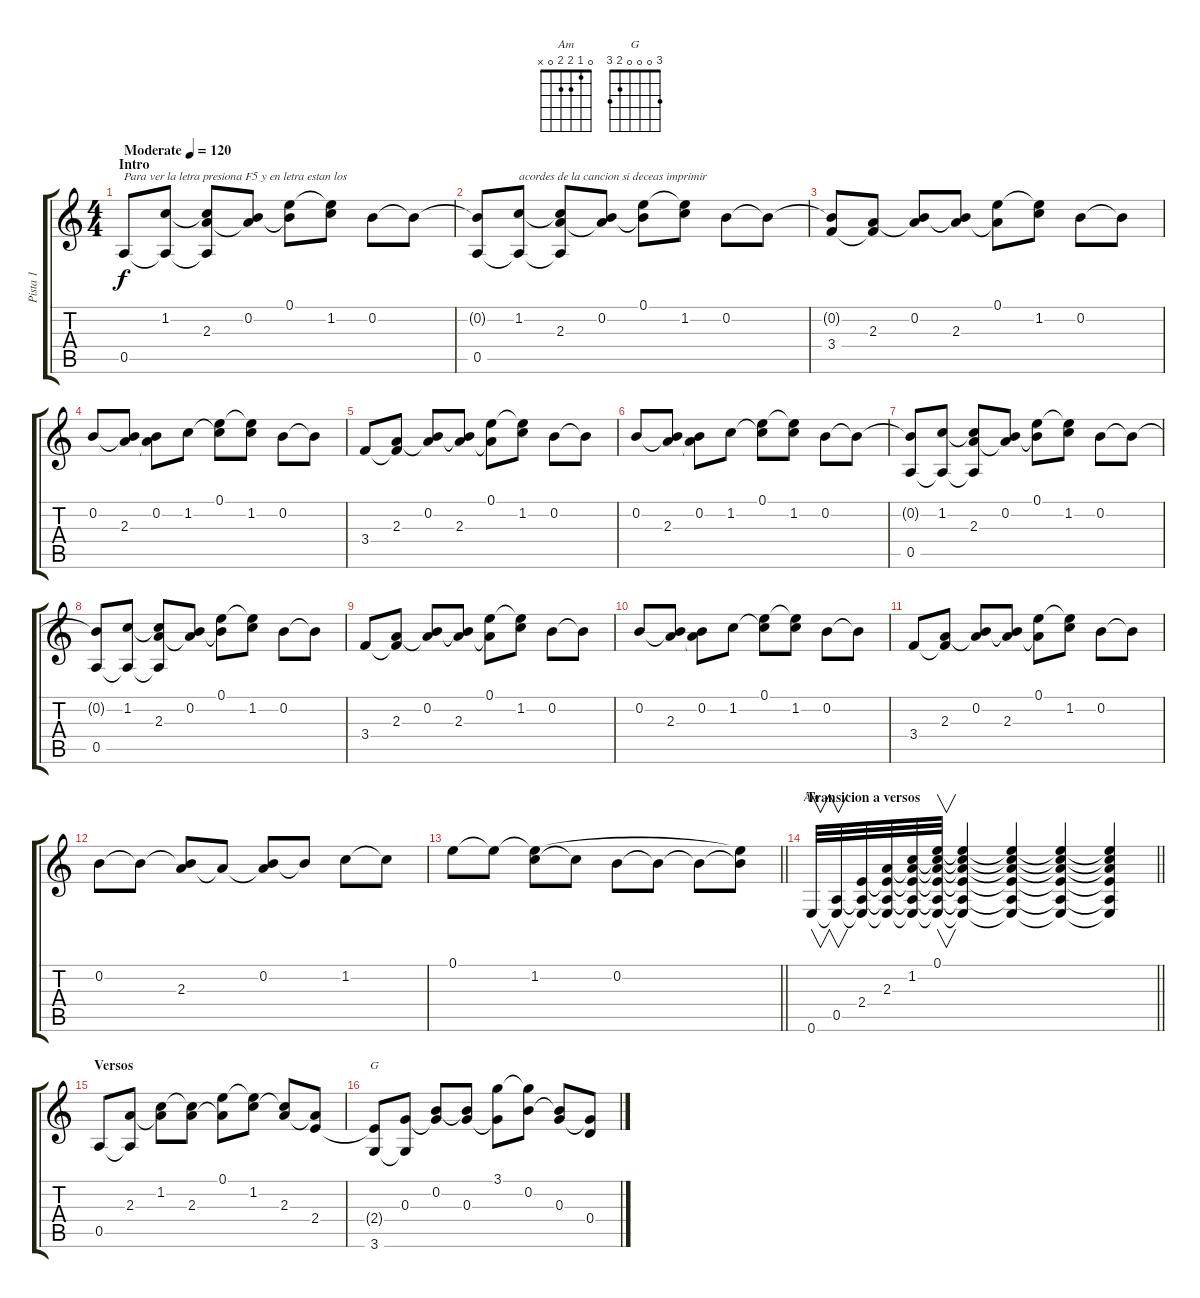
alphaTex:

\track ("Pista 1" "Pista 1") {instrument acousticguitarnylon}
\staff {score tabs}
\tuning (E4 B3 G3 D3 A2 E2) {hide}
\chord ("Am" 0 1 2 2 0 x)
\chord ("G" 3 0 0 0 2 3)
\ts (4 4)
\section ("" "Intro")
\tempo (120 "Moderate")
\clef g2
\ks c
0.5.8{txt "Para ver la letra presiona F5 y en letra estan los" dy f instrument acousticguitarnylon} (1.2 0.5{t}).8 (1.2{t} 2.3 0.5{t}).8 (0.2 2.3{t}).8 (0.1 0.2{t}).8 (0.1{t} 1.2).8 0.2.8 0.2{t}.8 |
(0.2{t} 0.5).8 (1.2 0.5{t}).8{txt "acordes de la cancion si deceas imprimir "} (1.2{t} 2.3 0.5{t}).8 (0.2 2.3{t}).8 (0.1 0.2{t}).8 (0.1{t} 1.2).8 0.2.8 0.2{t}.8 |
(0.2{t} 3.4).8 (2.3 3.4{t}).8 (0.2 2.3{t}).8 (0.2{t} 2.3).8 (0.1 2.3{t}).8 (0.1{t} 1.2).8 0.2.8 0.2{t}.8 |
0.2.8 (0.2{t} 2.3).8 (0.2 2.3{t}).8 1.2.8 (0.1 1.2{t}).8 (0.1{t} 1.2).8 0.2.8 0.2{t}.8 |
3.4.8 (2.3 3.4{t}).8 (0.2 2.3{t}).8 (0.2{t} 2.3).8 (0.1 2.3{t}).8 (0.1{t} 1.2).8 0.2.8 0.2{t}.8 |
0.2.8 (0.2{t} 2.3).8 (0.2 2.3{t}).8 1.2.8 (0.1 1.2{t}).8 (0.1{t} 1.2).8 0.2.8 0.2{t}.8 |
(0.2{t} 0.5).8 (1.2 0.5{t}).8 (1.2{t} 2.3 0.5{t}).8 (0.2 2.3{t}).8 (0.1 0.2{t}).8 (0.1{t} 1.2).8 0.2.8 0.2{t}.8 |
(0.2{t} 0.5).8 (1.2 0.5{t}).8 (1.2{t} 2.3 0.5{t}).8 (0.2 2.3{t}).8 (0.1 0.2{t}).8 (0.1{t} 1.2).8 0.2.8 0.2{t}.8 |
3.4.8 (2.3 3.4{t}).8 (0.2 2.3{t}).8 (0.2{t} 2.3).8 (0.1 2.3{t}).8 (0.1{t} 1.2).8 0.2.8 0.2{t}.8 |
0.2.8 (0.2{t} 2.3).8 (0.2 2.3{t}).8 1.2.8 (0.1 1.2{t}).8 (0.1{t} 1.2).8 0.2.8 0.2{t}.8 |
3.4.8 (2.3 3.4{t}).8 (0.2 2.3{t}).8 (0.2{t} 2.3).8 (0.1 2.3{t}).8 (0.1{t} 1.2).8 0.2.8 0.2{t}.8 |
0.2.8 0.2{t}.8 (0.2{t} 2.3).8 2.3{t}.8 (0.2 2.3{t}).8 0.2{t}.8 1.2.8 1.2{t}.8 |
\barLineRight lightlight
0.1.8 0.1{t}.8 (0.1{t} 1.2).8 1.2{t}.8 0.2.8 0.2{t}.8 0.2{t}.8 (0.1{t} 0.2{t}).8 |
\section ("" "Transicion a versos")
\barLineRight lightlight
0.6.32{v ch "Am"} (0.5 0.6{t}).32{v} (2.4 0.5{t} 0.6{t}).32 (2.3 2.4{t} 0.5{t} 0.6{t}).32 (1.2 2.3{t} 2.4{t} 0.5{t} 0.6{t}).32 (0.1 1.2{t} 2.3{t} 2.4{t} 0.5{t} 0.6{t}).32{v} (0.1{t} 1.2{t} 2.3{t} 2.4{t} 0.5{t} 0.6{t}).4 (0.1{t} 1.2{t} 2.3{t} 2.4{t} 0.5{t} 0.6{t}).4 (0.1{t} 1.2{t} 2.3{t} 2.4{t} 0.5{t} 0.6{t}).4 (0.1{t} 1.2{t} 2.3{t} 2.4{t} 0.5{t} 0.6{t}).4 |
\section ("" "Versos")
0.5.8 (2.3 0.5{t}).8 (1.2 2.3{t}).8 (1.2{t} 2.3).8 (0.1 2.3{t}).8 (0.1{t} 1.2).8 (1.2{t} 2.3).8 (2.3{t} 2.4).8 |
(2.4{t} 3.6).8{ch "G"} (0.3 3.6{t}).8 (0.2 0.3{t}).8 (0.2{t} 0.3).8 (3.1 0.3{t}).8 (3.1{t} 0.2).8 (0.2{t} 0.3).8 (0.3{t} 0.4).8
